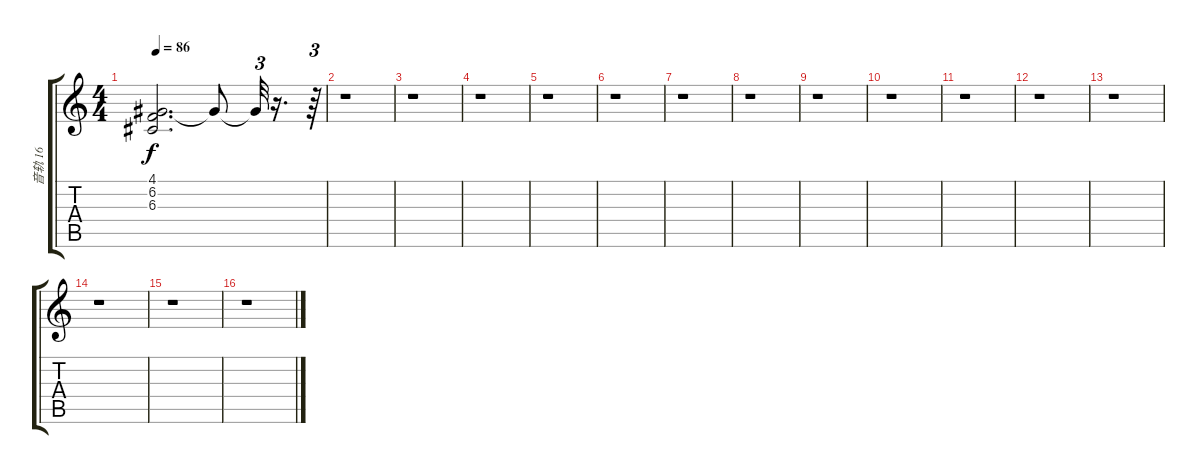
\track ("音轨 16" "音轨 16") {instrument synthvoice}
\staff {score tabs}
\tuning (E4 B3 G3 D3 A2 E2) {hide}
\ts (4 4)
\tempo 86
\clef g2
\ks c
(4.1{t} 6.2{t} 6.3{t}).2{d dy f} 4.1{t}.8 4.1{t}.32{tu (3 2)} r.16{d} r.64{tu (3 2)} |
r.1 |
r.1 |
r.1 |
r.1 |
r.1 |
r.1 |
r.1 |
r.1 |
r.1 |
r.1 |
r.1 |
r.1 |
r.1 |
r.1 |
r.1
